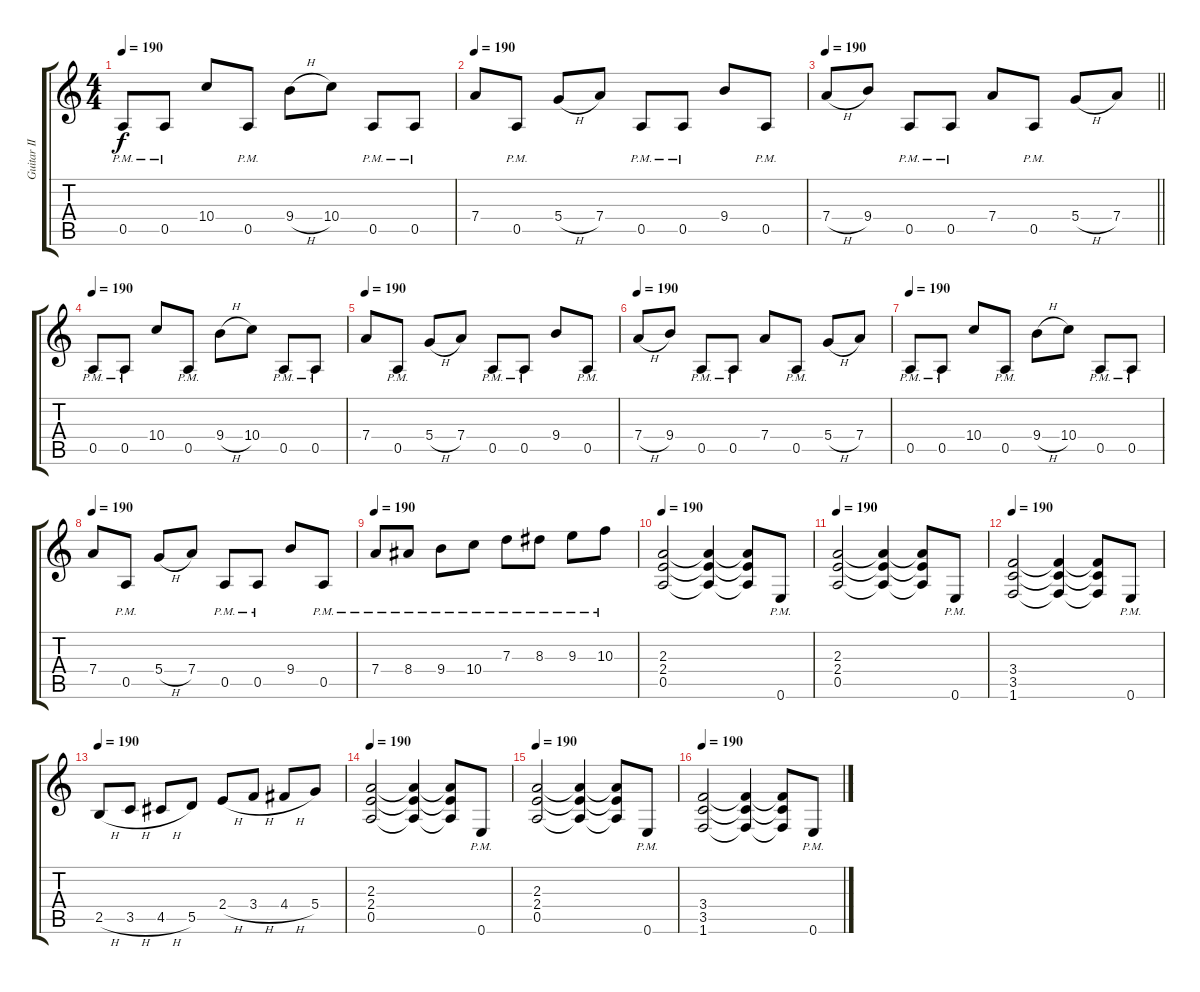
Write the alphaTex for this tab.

\track ("Guitar II" "Guitar II") {instrument distortionguitar}
\staff {score tabs}
\tuning (E4 B3 G3 D3 A2 E2) {hide}
\ts (4 4)
\tempo 190
\clef g2
\ks c
0.5{pm}.8{dy f} 0.5{pm}.8 10.4.8 0.5{pm}.8 9.4{h}.8 10.4.8 0.5{pm}.8 0.5{pm}.8 |
\tempo 190
7.4.8 0.5{pm}.8 5.4{h}.8 7.4.8 0.5{pm}.8 0.5{pm}.8 9.4.8 0.5{pm}.8 |
\tempo 190
\barLineRight lightlight
7.4{h}.8 9.4.8 0.5{pm}.8 0.5{pm}.8 7.4.8 0.5{pm}.8 5.4{h}.8 7.4.8 |
\section ("" "")
\tempo 190
0.5{pm}.8 0.5{pm}.8 10.4.8 0.5{pm}.8 9.4{h}.8 10.4.8 0.5{pm}.8 0.5{pm}.8 |
\tempo 190
7.4.8 0.5{pm}.8 5.4{h}.8 7.4.8 0.5{pm}.8 0.5{pm}.8 9.4.8 0.5{pm}.8 |
\tempo 190
7.4{h}.8 9.4.8 0.5{pm}.8 0.5{pm}.8 7.4.8 0.5{pm}.8 5.4{h}.8 7.4.8 |
\tempo 190
0.5{pm}.8 0.5{pm}.8 10.4.8 0.5{pm}.8 9.4{h}.8 10.4.8 0.5{pm}.8 0.5{pm}.8 |
\tempo 190
7.4.8 0.5{pm}.8 5.4{h}.8 7.4.8 0.5{pm}.8 0.5{pm}.8 9.4.8 0.5{pm}.8 |
\tempo 190
7.4{pm}.8 8.4{pm}.8 9.4{pm}.8 10.4{pm}.8 7.3{pm}.8 8.3{pm}.8 9.3{pm}.8 10.3{pm}.8 |
\tempo 190
(2.3 2.4 0.5).2 (2.3{t} 2.4{t} 0.5{t}).4 (2.3{t} 2.4{t} 0.5{t}).8 0.6{pm}.8 |
\tempo 190
(2.3 2.4 0.5).2 (2.3{t} 2.4{t} 0.5{t}).4 (2.3{t} 2.4{t} 0.5{t}).8 0.6{pm}.8 |
\tempo 190
(3.4 3.5 1.6).2 (3.4{t} 3.5{t} 1.6{t}).4 (3.4{t} 3.5{t} 1.6{t}).8 0.6{pm}.8 |
\tempo 190
2.5{h}.8 3.5{h}.8 4.5{h}.8 5.5.8 2.4{h}.8 3.4{h}.8 4.4{h}.8 5.4.8 |
\tempo 190
(2.3 2.4 0.5).2 (2.3{t} 2.4{t} 0.5{t}).4 (2.3{t} 2.4{t} 0.5{t}).8 0.6{pm}.8 |
\tempo 190
(2.3 2.4 0.5).2 (2.3{t} 2.4{t} 0.5{t}).4 (2.3{t} 2.4{t} 0.5{t}).8 0.6{pm}.8 |
\tempo 190
(3.4 3.5 1.6).2 (3.4{t} 3.5{t} 1.6{t}).4 (3.4{t} 3.5{t} 1.6{t}).8 0.6{pm}.8
